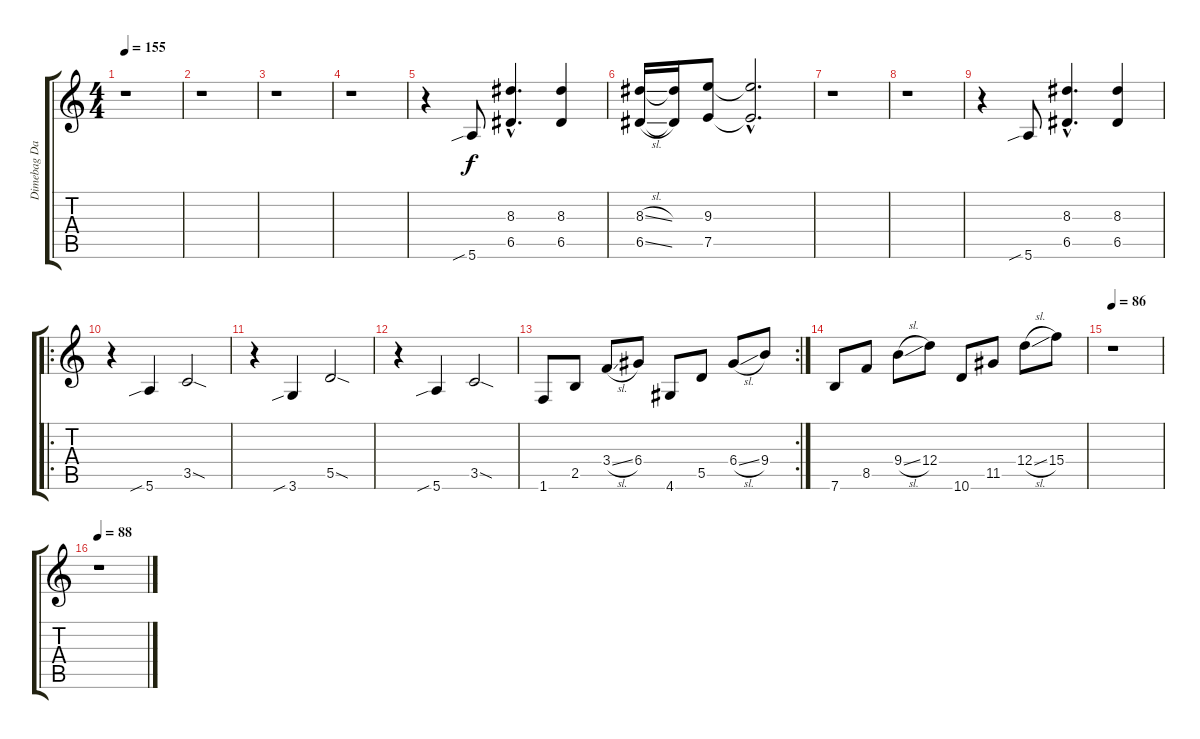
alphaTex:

\track ("Dimebag Darrell (Lead)" "Dimebag Da") {instrument distortionguitar}
\staff {score tabs}
\tuning (E4 B3 G3 D3 A2 E2) {hide}
\ts (4 4)
\tempo 155
\clef g2
\ks c
r.1{dy f instrument distortionguitar} |
r.1 |
r.1 |
r.1 |
r.4{instrument acousticguitarsteel} 5.6{sib}.8 (8.3{hac} 6.5{hac}).4{d} (8.3 6.5).4 |
(8.3{sl} 6.5{sl}).16 (8.3{t} 6.5{t}).16 (9.3 7.5).8 (9.3{hac t} 7.5{hac t}).2{d} |
r.1 |
r.1 |
r.4 5.6{sib}.8 (8.3{hac} 6.5{hac}).4{d} (8.3 6.5).4 |
\ro
r.4 5.6{sib}.4 3.5{sod}.2 |
r.4 3.6{sib}.4 5.5{sod}.2 |
r.4 5.6{sib}.4 3.5{sod}.2 |
\rc 2
1.6.8 2.5.8 3.4{sl}.8 6.4.8 4.6.8 5.5.8 6.4{sl}.8 9.4.8 |
7.6.8 8.5.8 9.4{sl}.8 12.4.8 10.6.8 11.5.8 12.4{sl}.8 15.4.8 |
\tempo 86
r.1 |
\tempo 88
r.1
